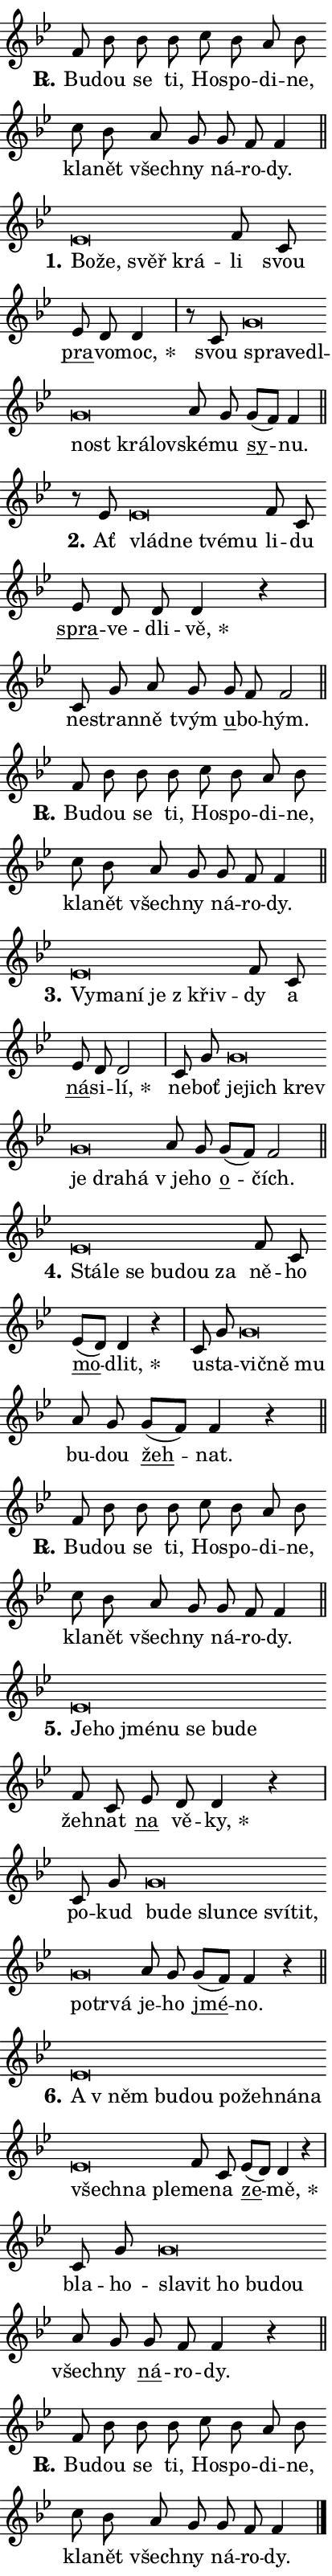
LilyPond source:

\version "2.24.0"
\header { tagline = "" }
\paper {
  indent = 0\cm
  top-margin = 0\cm
  right-margin = 0.13\cm % to fit lyric hyphens
  bottom-margin = 0\cm
  left-margin = 0\cm
  paper-width = 7\cm
  page-breaking = #ly:one-page-breaking
  system-system-spacing.basic-distance = #11
  score-system-spacing.basic-distance = #11
  ragged-last = ##f
}


%% Author: Thomas Morley
%% https://lists.gnu.org/archive/html/lilypond-user/2020-05/msg00002.html
#(define (line-position grob)
"Returns position of @var[grob} in current system:
   @code{'start}, if at first time-step
   @code{'end}, if at last time-step
   @code{'middle} otherwise
"
  (let* ((col (ly:item-get-column grob))
         (ln (ly:grob-object col 'left-neighbor))
         (rn (ly:grob-object col 'right-neighbor))
         (col-to-check-left (if (ly:grob? ln) ln col))
         (col-to-check-right (if (ly:grob? rn) rn col))
         (break-dir-left
           (and
             (ly:grob-property col-to-check-left 'non-musical #f)
             (ly:item-break-dir col-to-check-left)))
         (break-dir-right
           (and
             (ly:grob-property col-to-check-right 'non-musical #f)
             (ly:item-break-dir col-to-check-right))))
        (cond ((eqv? 1 break-dir-left) 'start)
              ((eqv? -1 break-dir-right) 'end)
              (else 'middle))))

#(define (tranparent-at-line-position vctor)
  (lambda (grob)
  "Relying on @code{line-position} select the relevant enry from @var{vctor}.
Used to determine transparency,"
    (case (line-position grob)
      ((end) (not (vector-ref vctor 0)))
      ((middle) (not (vector-ref vctor 1)))
      ((start) (not (vector-ref vctor 2))))))

noteHeadBreakVisibility =
#(define-music-function (break-visibility)(vector?)
"Makes @code{NoteHead}s transparent relying on @var{break-visibility}"
#{
  \override NoteHead.transparent =
    #(tranparent-at-line-position break-visibility)
#})

#(define delete-ledgers-for-transparent-note-heads
  (lambda (grob)
    "Reads whether a @code{NoteHead} is transparent.
If so this @code{NoteHead} is removed from @code{'note-heads} from
@var{grob}, which is supposed to be @code{LedgerLineSpanner}.
As a result ledgers are not printed for this @code{NoteHead}"
    (let* ((nhds-array (ly:grob-object grob 'note-heads))
           (nhds-list
             (if (ly:grob-array? nhds-array)
                 (ly:grob-array->list nhds-array)
                 '()))
           ;; Relies on the transparent-property being done before
           ;; Staff.LedgerLineSpanner.after-line-breaking is executed.
           ;; This is fragile ...
           (to-keep
             (remove
               (lambda (nhd)
                 (ly:grob-property nhd 'transparent #f))
               nhds-list)))
      ;; TODO find a better method to iterate over grob-arrays, similiar
      ;; to filter/remove etc for lists
      ;; For now rebuilt from scratch
      (set! (ly:grob-object grob 'note-heads)  '())
      (for-each
        (lambda (nhd)
          (ly:pointer-group-interface::add-grob grob 'note-heads nhd))
        to-keep))))

squashNotes = {
  \override NoteHead.X-extent = #'(-0.2 . 0.2)
  \override NoteHead.Y-extent = #'(-0.75 . 0)
  \override NoteHead.stencil =
    #(lambda (grob)
       (let ((pos (ly:grob-property grob 'staff-position)))
         (begin
           (if (< pos -7) (display "ERROR: Lower brevis then expected\n") (display ""))
           (if (<= pos -6) ly:text-interface::print ly:note-head::print))))
}
unSquashNotes = {
  \revert NoteHead.X-extent
  \revert NoteHead.Y-extent
  \revert NoteHead.stencil
}

hideNotes = \noteHeadBreakVisibility #begin-of-line-visible
unHideNotes = \noteHeadBreakVisibility #all-visible

% work-around for resetting accidentals
% https://lilypond.org/doc/v2.23/Documentation/notation/displaying-rhythms#unmetered-music
cadenzaMeasure = {
  \cadenzaOff
  \partial 1024 s1024
  \cadenzaOn
}

#(define-markup-command (accent layout props text) (markup?)
  "Underline accented syllable"
  (interpret-markup layout props
    #{\markup \override #'(offset . 4.3) \underline { #text }#}))

responsum = \markup \concat {
  "R" \hspace #-1.05 \path #0.1 #'((moveto 0 0.07) (lineto 0.9 0.8)) \hspace #0.05 "."
}

spaceSize = #0.6828661417322834 % exact space size for TeX Gyre Schola

\layout {
  \context {
    \Staff
    \remove "Time_signature_engraver"
    \override LedgerLineSpanner.after-line-breaking = #delete-ledgers-for-transparent-note-heads
  }
  \context {
    \Lyrics {
      \override LyricSpace.minimum-distance = \spaceSize
      \override LyricText.font-name = #"TeX Gyre Schola"
      \override LyricText.font-size = 1
      \override StanzaNumber.font-name = #"TeX Gyre Schola Bold"
      \override StanzaNumber.font-size = 1
    }
  }
  \context {
    \Score 
    \override NoteHead.text =
      #(lambda (grob) 
        (let ((pos (ly:grob-property grob 'staff-position)))
          #{\markup {
            \combine
              \halign #-0.55 \raise #(if (= pos -6) 0 0.5) \override #'(thickness . 2) \draw-line #'(3.2 . 0)
              \musicglyph "noteheads.sM1"
          }#}))
  }
}

% magnetic-lyrics.ily
%
%   written by
%     Jean Abou Samra <jean@abou-samra.fr>
%     Werner Lemberg <wl@gnu.org>
%
%   adapted by
%     Jiri Hon <jiri.hon@gmail.com>
%
% Version 2022-Apr-15

% https://www.mail-archive.com/lilypond-user@gnu.org/msg149350.html

#(define (Left_hyphen_pointer_engraver context)
   "Collect syllable-hyphen-syllable occurrences in lyrics and store
them in properties.  This engraver only looks to the left.  For
example, if the lyrics input is @code{foo -- bar}, it does the
following.

@itemize @bullet
@item
Set the @code{text} property of the @code{LyricHyphen} grob between
@q{foo} and @q{bar} to @code{foo}.

@item
Set the @code{left-hyphen} property of the @code{LyricText} grob with
text @q{foo} to the @code{LyricHyphen} grob between @q{foo} and
@q{bar}.
@end itemize

Use this auxiliary engraver in combination with the
@code{lyric-@/text::@/apply-@/magnetic-@/offset!} hook."
   (let ((hyphen #f)
         (text #f))
     (make-engraver
      (acknowledgers
       ((lyric-syllable-interface engraver grob source-engraver)
        (set! text grob)))
      (end-acknowledgers
       ((lyric-hyphen-interface engraver grob source-engraver)
        ;(when (not (grob::has-interface grob 'lyric-space-interface))
          (set! hyphen grob)));)
      ((stop-translation-timestep engraver)
       (when (and text hyphen)
         (ly:grob-set-object! text 'left-hyphen hyphen))
       (set! text #f)
       (set! hyphen #f)))))

#(define (lyric-text::apply-magnetic-offset! grob)
   "If the space between two syllables is less than the value in
property @code{LyricText@/.details@/.squash-threshold}, move the right
syllable to the left so that it gets concatenated with the left
syllable.

Use this function as a hook for
@code{LyricText@/.after-@/line-@/breaking} if the
@code{Left_@/hyphen_@/pointer_@/engraver} is active."
   (let ((hyphen (ly:grob-object grob 'left-hyphen #f)))
     (when hyphen
       (let ((left-text (ly:spanner-bound hyphen LEFT)))
         (when (grob::has-interface left-text 'lyric-syllable-interface)
           (let* ((common (ly:grob-common-refpoint grob left-text X))
                  (this-x-ext (ly:grob-extent grob common X))
                  (left-x-ext
                   (begin
                     ;; Trigger magnetism for left-text.
                     (ly:grob-property left-text 'after-line-breaking)
                     (ly:grob-extent left-text common X)))
                  ;; `delta` is the gap width between two syllables.
                  (delta (- (interval-start this-x-ext)
                            (interval-end left-x-ext)))
                  (details (ly:grob-property grob 'details))
                  (threshold (assoc-get 'squash-threshold details 0.2)))
             (when (< delta threshold)
               (let* (;; We have to manipulate the input text so that
                      ;; ligatures crossing syllable boundaries are not
                      ;; disabled.  For languages based on the Latin
                      ;; script this is essentially a beautification.
                      ;; However, for non-Western scripts it can be a
                      ;; necessity.
                      (lt (ly:grob-property left-text 'text))
                      (rt (ly:grob-property grob 'text))
                      (is-space (grob::has-interface hyphen 'lyric-space-interface))
                      (space (if is-space " " ""))
                      (extra-delta (if is-space spaceSize 0))
                      ;; Append new syllable.
                      (ltrt-space (if (and (string? lt) (string? rt))
                                (string-append lt space rt)
                                (make-concat-markup (list lt space rt))))
                      ;; Right-align `ltrt` to the right side.
                      (ltrt-space-markup (grob-interpret-markup
                               grob
                               (make-translate-markup
                                (cons (interval-length this-x-ext) 0)
                                (make-right-align-markup ltrt-space)))))
                 (begin
                   ;; Don't print `left-text`.
                   (ly:grob-set-property! left-text 'stencil #f)
                   ;; Set text and stencil (which holds all collected
                   ;; syllables so far) and shift it to the left.
                   (ly:grob-set-property! grob 'text ltrt-space)
                   (ly:grob-set-property! grob 'stencil ltrt-space-markup)
                   (ly:grob-translate-axis! grob (- (- delta extra-delta)) X))))))))))


#(define (lyric-hyphen::displace-bounds-first grob)
   ;; Make very sure this callback isn't triggered too early.
   (let ((left (ly:spanner-bound grob LEFT))
         (right (ly:spanner-bound grob RIGHT)))
     (ly:grob-property left 'after-line-breaking)
     (ly:grob-property right 'after-line-breaking)
     (ly:lyric-hyphen::print grob)))

squashThreshold = #0.4

\layout {
  \context {
    \Lyrics
    \consists #Left_hyphen_pointer_engraver
    \override LyricText.after-line-breaking =
      #lyric-text::apply-magnetic-offset!
    \override LyricHyphen.stencil = #lyric-hyphen::displace-bounds-first
    \override LyricText.details.squash-threshold = \squashThreshold
    \override LyricHyphen.minimum-distance = 0
    \override LyricHyphen.minimum-length = \squashThreshold
  }
}

squashText = \override LyricText.details.squash-threshold = 9999
unSquashText = \override LyricText.details.squash-threshold = \squashThreshold

leftText = \override LyricText.self-alignment-X = #LEFT
unLeftText = \revert LyricText.self-alignment-X

starOffset = #(lambda (grob) 
                (let ((x_offset (ly:self-alignment-interface::aligned-on-x-parent grob)))
                  (if (= x_offset 0) 0 (+ x_offset 1.2))))

star = #(define-music-function (syllable)(string?)
"Append star separator at the end of a syllable"
#{
  \once \override LyricText.X-offset = #starOffset
  \lyricmode { \markup {
    #syllable
    \override #'((font-name . "TeX Gyre Schola Bold")) \hspace #0.2 \lower #0.65 \larger "*"
  } }
#})

starAccent = #(define-music-function (syllable)(string?)
"Append star separator at the end of a syllable and make accent"
#{
  \once \override LyricText.X-offset = #starOffset
  \lyricmode { \markup {
    \accent #syllable
    \override #'((font-name . "TeX Gyre Schola Bold")) \hspace #0.2 \lower #0.65 \larger "*"
  } }
#})

breath = #(define-music-function (syllable)(string?)
"Append breathing indicator at the end of a syllable"
#{
  \lyricmode { \markup { #syllable "+" } }
#})

optionalBreath = #(define-music-function (syllable)(string?)
"Append optional breathing indicator at the end of a syllable"
#{
  \lyricmode { \markup { #syllable "(+)" } }
#})


\score {
    <<
        \new Voice = "melody" { \cadenzaOn \key bes \major \relative { f'8 bes bes bes \bar "" c bes a bes \bar "" c bes a g \bar "" g f f4 \cadenzaMeasure \bar "||" \break } }
        \new Lyrics \lyricsto "melody" { \lyricmode { \set stanza = \responsum
Bu -- dou se ti, Ho -- spo -- di -- ne, kla -- nět všech -- ny ná -- ro -- dy. } }
    >>
    \layout {}
}

\score {
    <<
        \new Voice = "melody" { \cadenzaOn \key bes \major \relative { \squashNotes es'\breve*1/16 \hideNotes \breve*1/16 \bar "" \breve*1/16 \breve*1/16 \bar "" \unHideNotes \unSquashNotes f8 c \bar "" es d d4 \cadenzaMeasure \bar "|" r8 c \squashNotes g'\breve*1/16 \hideNotes \breve*1/16 \bar "" \breve*1/16 \bar "" \breve*1/16 \bar "" \breve*1/16 \breve*1/16 \bar "" \unHideNotes \unSquashNotes a8 g \bar "" g[( f)] f4 \cadenzaMeasure \bar "||" \break } }
        \new Lyrics \lyricsto "melody" { \lyricmode { \set stanza = "1."
\leftText Bo -- \squashText že, svěř krá -- \unLeftText \unSquashText li svou \markup \accent pra -- vo -- \star moc, svou \leftText spra -- \squashText ve -- dl -- nost krá -- lov -- \unLeftText \unSquashText ské -- mu \markup \accent sy -- nu. } }
    >>
    \layout {}
}

\score {
    <<
        \new Voice = "melody" { \cadenzaOn \key bes \major \relative { r8 es' \squashNotes es\breve*1/16 \hideNotes \breve*1/16 \bar "" \breve*1/16 \breve*1/16 \bar "" \unHideNotes \unSquashNotes f8 c \bar "" es d d d4 r \cadenzaMeasure \bar "|" c8 g' a g \bar "" g f f2 \cadenzaMeasure \bar "||" \break } }
        \new Lyrics \lyricsto "melody" { \lyricmode { \set stanza = "2."
Ať \leftText vlád -- \squashText ne tvé -- mu \unLeftText \unSquashText li -- du \markup \accent spra -- ve -- dli -- \star vě, ne -- stran -- ně tvým \markup \accent u -- bo -- hým. } }
    >>
    \layout {}
}

\score {
    <<
        \new Voice = "melody" { \cadenzaOn \key bes \major \relative { f'8 bes bes bes \bar "" c bes a bes \bar "" c bes a g \bar "" g f f4 \cadenzaMeasure \bar "||" \break } }
        \new Lyrics \lyricsto "melody" { \lyricmode { \set stanza = \responsum
Bu -- dou se ti, Ho -- spo -- di -- ne, kla -- nět všech -- ny ná -- ro -- dy. } }
    >>
    \layout {}
}

\score {
    <<
        \new Voice = "melody" { \cadenzaOn \key bes \major \relative { \squashNotes es'\breve*1/16 \hideNotes \breve*1/16 \bar "" \breve*1/16 \bar "" \breve*1/16 \breve*1/16 \bar "" \unHideNotes \unSquashNotes f8 c \bar "" es d d2 \cadenzaMeasure \bar "|" c8 g' \bar "" \squashNotes g\breve*1/16 \hideNotes \breve*1/16 \bar "" \breve*1/16 \bar "" \breve*1/16 \bar "" \breve*1/16 \breve*1/16 \bar "" \unHideNotes \unSquashNotes a8 g \bar "" g[( f)] f2 \cadenzaMeasure \bar "||" \break } }
        \new Lyrics \lyricsto "melody" { \lyricmode { \set stanza = "3."
\leftText Vy -- \squashText ma -- ní je "z křiv" -- \unLeftText \unSquashText dy a \markup \accent ná -- si -- \star lí, ne -- boť \leftText je -- \squashText jich krev je dra -- há \unLeftText \unSquashText "v je" -- ho \markup \accent o -- čích. } }
    >>
    \layout {}
}

\score {
    <<
        \new Voice = "melody" { \cadenzaOn \key bes \major \relative { \squashNotes es'\breve*1/16 \hideNotes \breve*1/16 \bar "" \breve*1/16 \bar "" \breve*1/16 \bar "" \breve*1/16 \breve*1/16 \bar "" \unHideNotes \unSquashNotes f8 c \bar "" es[( d)] d4 r \cadenzaMeasure \bar "|" c8 g' \bar "" \squashNotes g\breve*1/16 \hideNotes \breve*1/16 \breve*1/16 \bar "" \unHideNotes \unSquashNotes a8 g \bar "" g[( f)] f4 r \cadenzaMeasure \bar "||" \break } }
        \new Lyrics \lyricsto "melody" { \lyricmode { \set stanza = "4."
\leftText Stá -- \squashText le se bu -- dou za \unLeftText \unSquashText ně -- ho \markup \accent mo -- \star dlit, u -- sta -- \leftText vič -- \squashText ně mu \unLeftText \unSquashText bu -- dou \markup \accent žeh -- nat. } }
    >>
    \layout {}
}

\score {
    <<
        \new Voice = "melody" { \cadenzaOn \key bes \major \relative { f'8 bes bes bes \bar "" c bes a bes \bar "" c bes a g \bar "" g f f4 \cadenzaMeasure \bar "||" \break } }
        \new Lyrics \lyricsto "melody" { \lyricmode { \set stanza = \responsum
Bu -- dou se ti, Ho -- spo -- di -- ne, kla -- nět všech -- ny ná -- ro -- dy. } }
    >>
    \layout {}
}

\score {
    <<
        \new Voice = "melody" { \cadenzaOn \key bes \major \relative { \squashNotes es'\breve*1/16 \hideNotes \breve*1/16 \bar "" \breve*1/16 \bar "" \breve*1/16 \bar "" \breve*1/16 \bar "" \breve*1/16 \breve*1/16 \bar "" \unHideNotes \unSquashNotes f8 c \bar "" es d d4 r \cadenzaMeasure \bar "|" c8 g' \bar "" \squashNotes g\breve*1/16 \hideNotes \breve*1/16 \bar "" \breve*1/16 \bar "" \breve*1/16 \bar "" \breve*1/16 \bar "" \breve*1/16 \bar "" \breve*1/16 \bar "" \breve*1/16 \breve*1/16 \bar "" \unHideNotes \unSquashNotes a8 g \bar "" g[( f)] f4 r \cadenzaMeasure \bar "||" \break } }
        \new Lyrics \lyricsto "melody" { \lyricmode { \set stanza = "5."
\leftText Je -- \squashText ho jmé -- nu se bu -- de \unLeftText \unSquashText žeh -- nat \markup \accent na vě -- \star ky, po -- kud \leftText bu -- \squashText de slun -- ce sví -- tit, po -- tr -- vá \unLeftText \unSquashText je -- ho \markup \accent jmé -- no. } }
    >>
    \layout {}
}

\score {
    <<
        \new Voice = "melody" { \cadenzaOn \key bes \major \relative { \squashNotes es'\breve*1/16 \hideNotes \breve*1/16 \bar "" \breve*1/16 \bar "" \breve*1/16 \bar "" \breve*1/16 \bar "" \breve*1/16 \bar "" \breve*1/16 \bar "" \breve*1/16 \bar "" \breve*1/16 \bar "" \breve*1/16 \breve*1/16 \bar "" \unHideNotes \unSquashNotes f8 c \bar "" es[( d)] d4 r \cadenzaMeasure \bar "|" c8 g' \bar "" \squashNotes g\breve*1/16 \hideNotes \breve*1/16 \bar "" \breve*1/16 \bar "" \breve*1/16 \breve*1/16 \bar "" \unHideNotes \unSquashNotes a8 g \bar "" g f f4 r \cadenzaMeasure \bar "||" \break } }
        \new Lyrics \lyricsto "melody" { \lyricmode { \set stanza = "6."
\leftText A \squashText "v něm" bu -- dou po -- žeh -- ná -- na všech -- na ple -- \unLeftText \unSquashText me -- na \markup \accent ze -- \star mě, bla -- ho -- \leftText sla -- \squashText vit ho bu -- dou \unLeftText \unSquashText všech -- ny \markup \accent ná -- ro -- dy. } }
    >>
    \layout {}
}

\score {
    <<
        \new Voice = "melody" { \cadenzaOn \key bes \major \relative { f'8 bes bes bes \bar "" c bes a bes \bar "" c bes a g \bar "" g f f4 \cadenzaMeasure \bar "||" \break } \bar "|." }
        \new Lyrics \lyricsto "melody" { \lyricmode { \set stanza = \responsum
Bu -- dou se ti, Ho -- spo -- di -- ne, kla -- nět všech -- ny ná -- ro -- dy. } }
    >>
    \layout {}
}
